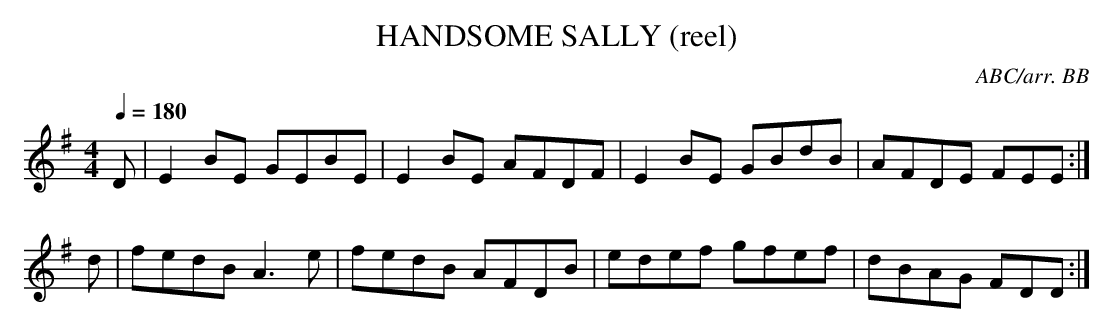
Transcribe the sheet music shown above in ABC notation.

X:1
T:HANDSOME SALLY (reel)
C:ABC/arr. BB
Q:1/4=180
M:4/4
L:1/8
K:Em
D|E2 BE GEBE|E2 BE AFDF|E2 BE GBdB|AFDE FEE :|
d|fedB A3 e|fedB AFDB|edef gfef|dBAG FDD :|
